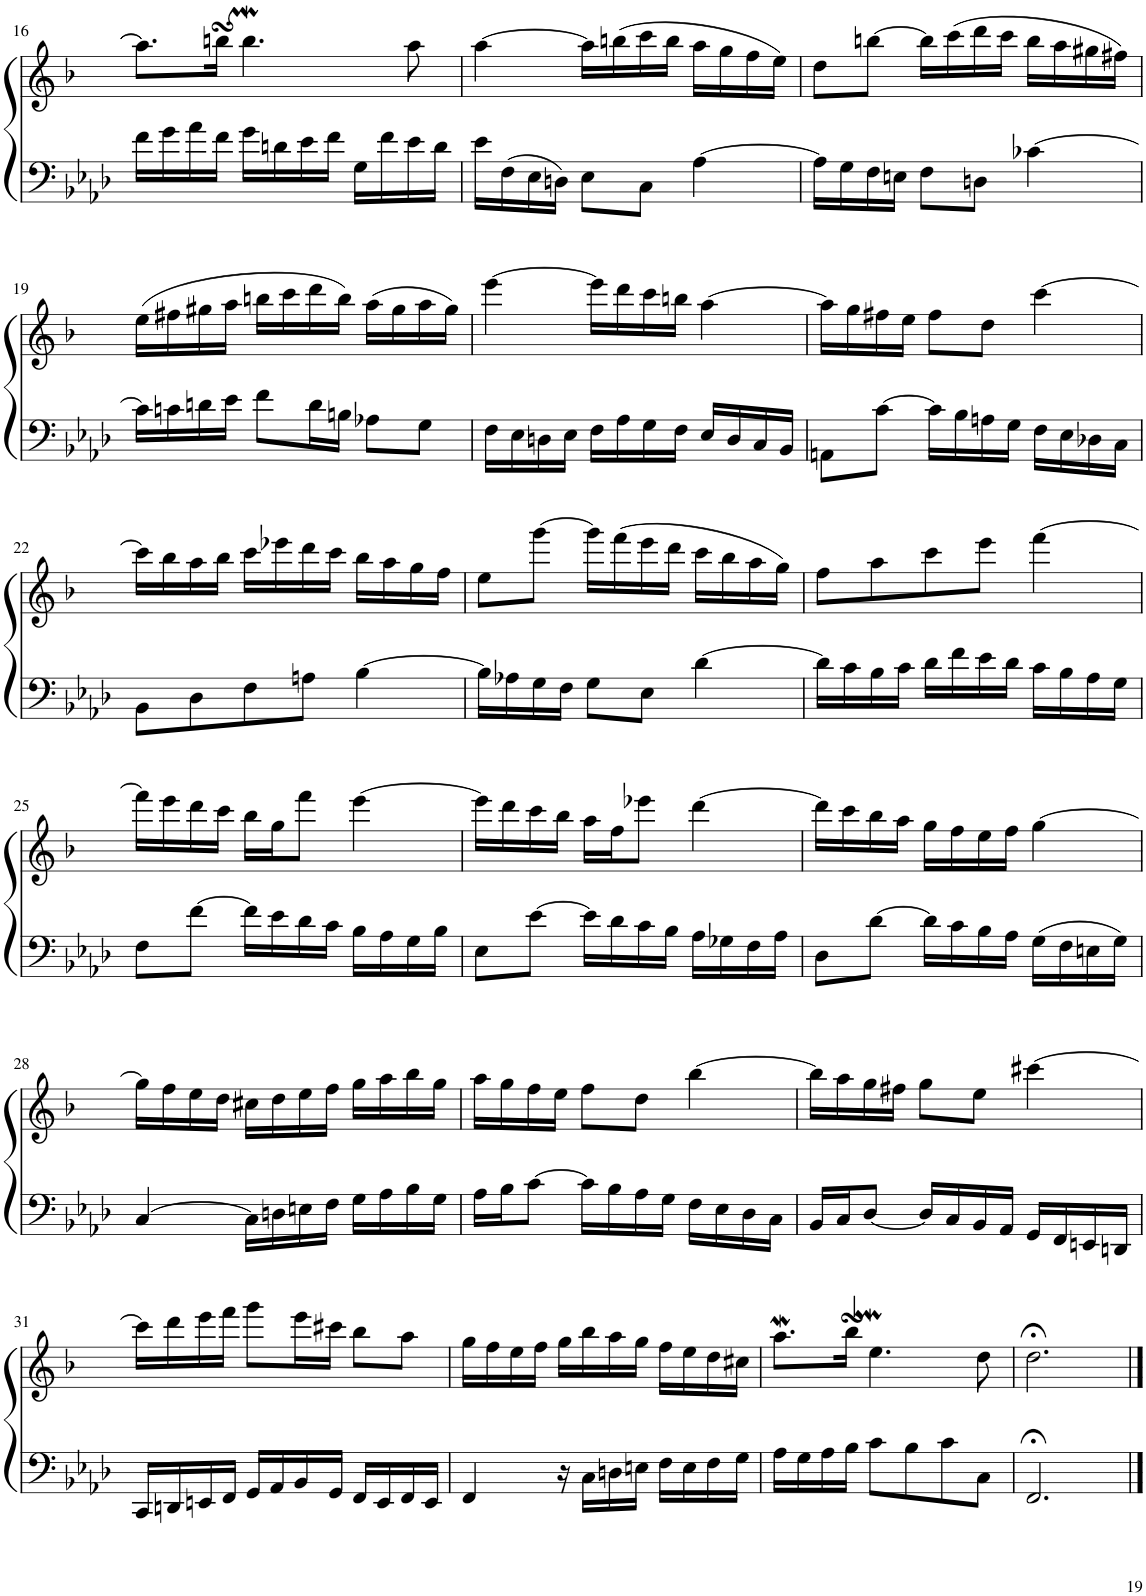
**kern	**kern
*part2	*part1
*staff2	*staff1
*I"Violoncello	*I"Alto Saxophone
*I'Vc	*I'A Sax
!!LO:PB:g=z
*clefF4	*clefG2
*	*Trd5c9
*k[b-e-a-d-]	*k[b-]
*M3/4	*M3/4
=16	=16
16f\LL	8.aa\L]
16g\	.
16a-\	.
16f\JJ	16bbnsSsS\Jk
16g\LL	4.bbW\
16dn\	.
16e-\	.
16f\JJ	.
16G\LL	.
16f\	.
16e-\	8aa\
16d\JJ	.
=17	=17
16e-\LL	[4aa\
(16F\	.
16E-\	.
16Dn\JJ)	.
8E-\L	16aa\LL]
.	(16bbn\
8C\J	16ccc\
.	16bb\JJ
[4A-\	16aa\LL
.	16gg\
.	16ff\
.	16ee\JJ)
=18	=18
16A-\LL]	8dd\L
16G\	.
16F\	[8bbn\J
16En\JJ	.
8F\L	16bb\LL]
.	(16ccc\
8Dn\J	16ddd\
.	16ccc\JJ
[4c-X\	16bb\LL
.	16aa\
.	16gg#X\
.	16ff#X\JJ)
!!LO:LB:g=z
=19	=19
16c-\LL]	(16ee\LL
16cn\	16ff#X\
16dn\	16gg#X\
16e-\JJ	16aa\JJ
8f\L	16bbn\LL
.	16ccc\
16d\L	16ddd\
16Bn\JJ	16bb\JJ)
8A-X\L	(16aa\LL
.	16gg#\
8G\J	16aa\
.	16gg#\JJ)
=20	=20
16F\LL	[4eee\
16E-\	.
16Dn\	.
16E-\JJ	.
16F\LL	16eee\LL]
16A-\	16ddd\
16G\	16ccc\
16F\JJ	16bbn\JJ
16E-/LL	[4aa\
16D/	.
16C/	.
16BB-/JJ	.
=21	=21
8AAn\L	16aa\LL]
.	16gg\
[8c\J	16ff#X\
.	16ee\JJ
16c\LL]	8ff#\L
16B-\	.
16An\	8dd\J
16G\JJ	.
16F\LL	[4ccc\
16E-\	.
16D-X\	.
16C\JJ	.
!!LO:LB:g=z
=22	=22
8BB-\L	16ccc\LL]
.	16bb-\
8D-\	16aa\
.	16bb-\JJ
8F\	16ccc\LL
.	16eee-X\
8An\J	16ddd\
.	16ccc\JJ
[4B-\	16bb-\LL
.	16aa\
.	16gg\
.	16ff\JJ
=23	=23
16B-\LL]	8ee\L
16A-X\	.
16G\	[8ggg\J
16F\JJ	.
8G\L	16ggg\LL]
.	(16fff\
8E-\J	16eee\
.	16ddd\JJ
[4d-\	16ccc\LL
.	16bb-\
.	16aa\
.	16gg\JJ)
=24	=24
16d-\LL]	8ff\L
16c\	.
16B-\	8aa\
16c\JJ	.
16d-\LL	8ccc\
16f\	.
16e-\	8eee\J
16d-\JJ	.
16c\LL	[4fff\
16B-\	.
16A-\	.
16G\JJ	.
!!LO:LB:g=z
=25	=25
8F\L	16fff\LL]
.	16eee\
[8f\J	16ddd\
.	16ccc\JJ
16f\LL]	16bb-\LL
16e-\	16gg\J
16d-\	8fff\J
16c\JJ	.
16B-\LL	[4eee\
16A-\	.
16G\	.
16B-\JJ	.
=26	=26
8E-\L	16eee\LL]
.	16ddd\
[8e-\J	16ccc\
.	16bb-\JJ
16e-\LL]	16aa\LL
16d-\	16ff\J
16c\	8eee-X\J
16B-\JJ	.
16A-\LL	[4ddd\
16G-X\	.
16F\	.
16A-\JJ	.
=27	=27
8D-\L	16ddd\LL]
.	16ccc\
[8d-\J	16bb-\
.	16aa\JJ
16d-\LL]	16gg\LL
16c\	16ff\
16B-\	16ee\
16A-\JJ	16ff\JJ
(16G\LL	[4gg\
16F\	.
16En\	.
16G\JJ)	.
!!LO:LB:g=z
=28	=28
[4C/	16gg\LL]
.	16ff\
.	16ee\
.	16dd\JJ
16C\LL]	16cc#X\LL
16Dn\	16dd\
16En\	16ee\
16F\JJ	16ff\JJ
16G\LL	16gg\LL
16A-\	16aa\
16B-\	16bb-\
16G\JJ	16gg\JJ
=29	=29
16A-\LL	16aa\LL
16B-\J	16gg\
[8c\J	16ff\
.	16ee\JJ
16c\LL]	8ff\L
16B-\	.
16A-\	8dd\J
16G\JJ	.
16F\LL	[4bb-\
16E-\	.
16D-\	.
16C\JJ	.
=30	=30
16BB-/LL	16bb-\LL]
16C/J	16aa\
[8D-/J	16gg\
.	16ff#X\JJ
16D-/LL]	8gg\L
16C/	.
16BB-/	8ee\J
16AA-/JJ	.
16GG/LL	[4ccc#X\
16FF/	.
16EEn/	.
16DDn/JJ	.
!!LO:LB:g=z
=31	=31
16CC/LL	16ccc#\LL]
16DDn/	16ddd\
16EEn/	16eee\
16FF/JJ	16fff\JJ
16GG/LL	8ggg\L
16AA-/	.
16BB-/	16eee\L
16GG/JJ	16ccc#X\JJ
16FF/LL	8bb-\L
16EE/	.
16FF/	8aa\J
16EE/JJ	.
=32	=32
4FF/	16gg\LL
.	16ff\
.	16ee\
.	16ff\JJ
16r	16gg\LL
16C\LL	16bb-\
16Dn\	16aa\
16En\JJ	16gg\JJ
16F\LL	16ff\LL
16E\	16ee\
16F\	16dd\
16G\JJ	16cc#X\JJ
=33	=33
16A-\LL	8.aaW\L
16G\	.
16A-\	.
16B-\JJ	16bb-sSSs\Jk
8c\L	4.eeW\
8B-\	.
8c\	.
8C\J	8dd\
=34	=34
2.FF;</	2.dd;<\
==	==
*-	*-
